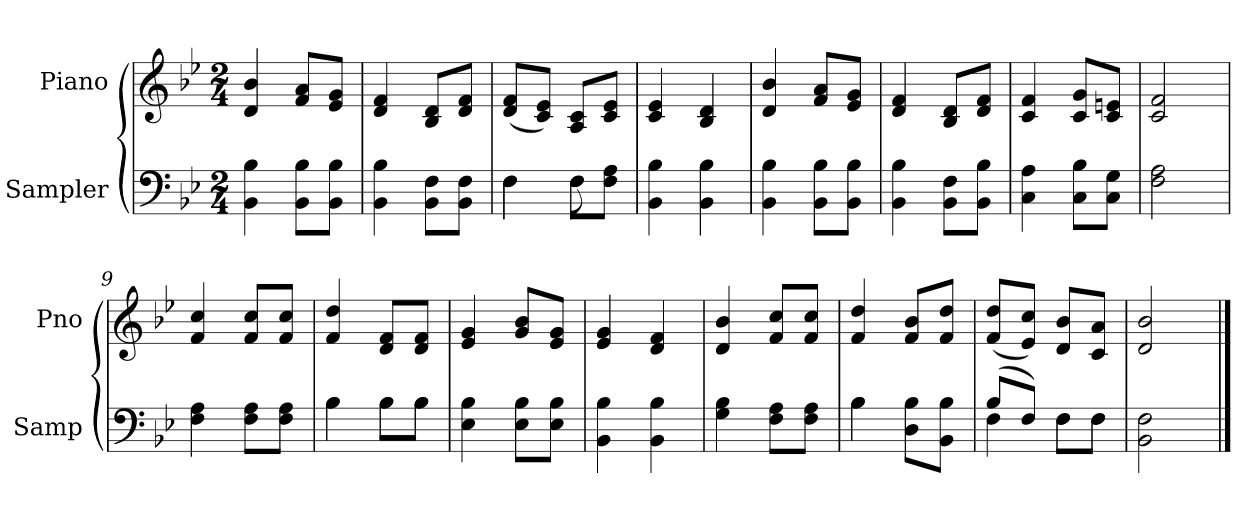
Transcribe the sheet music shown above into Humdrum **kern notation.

**kern	**kern
*part2	*part1
*staff2	*staff1
*I"Sampler	*I"Piano
*I'Samp	*I'Pno
*clefF4	*clefG2
*k[b-e-]	*k[b-e-]
*B-:	*B-:
*M2/4	*M2/4
=1	=1
4BB- 4B-	4d 4b-
8BB-\ 8B-\L	8f/ 8a/L
8BB-\ 8B-\J	8e-/ 8g/J
=2	=2
4BB- 4B-	4d 4f
8BB-\ 8F\L	8B-/ 8d/L
8BB-\ 8F\J	8d/ 8f/J
=3	=3
*^	*
4F\	4F	(8d/ 8f/L
.	.	8c/ 8e-/J)
8F\L	8F	8A/ 8c/L
8F\ 8A\J	8ryy	8c/ 8e-/J
*v	*v	*
=4	=4
4BB- 4B-	4c 4e-
4BB- 4B-	4B- 4d
=5	=5
4BB- 4B-	4d 4b-
8BB-\ 8B-\L	8f/ 8a/L
8BB-\ 8B-\J	8e-/ 8g/J
=6	=6
4BB- 4B-	4d 4f
8BB-\ 8F\L	8B-/ 8d/L
8BB-\ 8B-\J	8d/ 8f/J
=7	=7
4C 4A	4c 4f
8C\ 8B-\L	8c/ 8g/L
8C\ 8G\J	8c/ 8en/J
=8	=8
2F 2A	2c 2f
=9	=9
4F 4A	4f 4cc
8F\ 8A\L	8f/ 8cc/L
8F\ 8A\J	8f/ 8cc/J
=10	=10
*^	*
4B-\	4B-	4f 4dd
8B-\L	8B-\L	8d/ 8f/L
8B-\J	8B-\J	8d/ 8f/J
*v	*v	*
=11	=11
4E- 4B-	4e- 4g
8E-\ 8B-\L	8g/ 8b-/L
8E-\ 8B-\J	8e-/ 8g/J
=12	=12
4BB- 4B-	4e- 4g
4BB- 4B-	4d 4f
=13	=13
4G 4B-	4d 4b-
8F\ 8A\L	8f/ 8cc/L
8F\ 8A\J	8f/ 8cc/J
=14	=14
*^	*
4B-\	4B-	4f 4dd
8D\ 8B-\L	4ryy	8f/ 8b-/L
8BB-\ 8B-\J	.	8f/ 8dd/J
=15	=15	=15
(8B-/L	4F	(8f/ 8dd/L
8F/J)	.	8e-/ 8cc/J)
8F\L	8F\L	8d/ 8b-/L
8F\J	8F\J	8c/ 8a/J
*v	*v	*
=16	=16
2BB- 2F	2d 2b-
==	==
*-	*-
